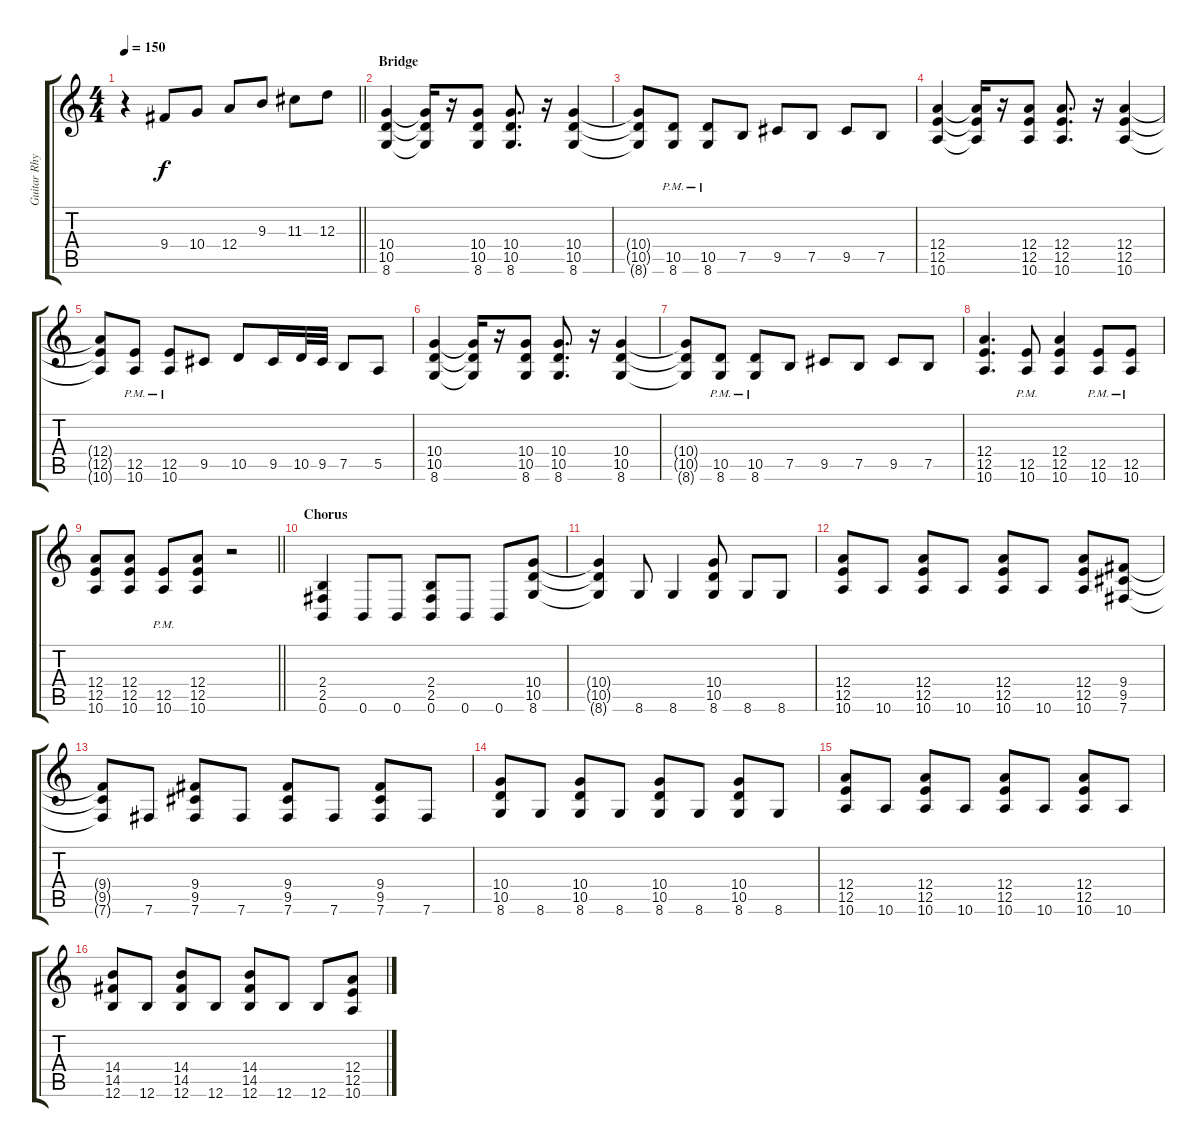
\track ("Guitar Rhytm" "Guitar Rhy") {instrument distortionguitar}
\staff {score tabs}
\tuning (B3 Gb3 D3 A2 E2 B1) {hide}
\ts (4 4)
\tempo 150
\clef g2
\barLineRight lightlight
\ks c
r.4{dy f} 9.4.8 10.4.8 12.4.8 9.3.8 11.3.8 12.3.8 |
\section ("" "Bridge")
(10.4 10.5 8.6).4 (10.4{t} 10.5{t} 8.6{t}).16 r.16 (10.4 10.5 8.6).8 (10.4 10.5 8.6).8{d} r.16 (10.4 10.5 8.6).4 |
(10.4{t} 10.5{t} 8.6{t}).8 (10.5{pm} 8.6{pm}).8 (10.5{pm} 8.6{pm}).8 7.5.8 9.5.8 7.5.8 9.5.8 7.5.8 |
(12.4 12.5 10.6).4 (12.4{t} 12.5{t} 10.6{t}).16 r.16 (12.4 12.5 10.6).8 (12.4 12.5 10.6).8{d} r.16 (12.4 12.5 10.6).4 |
(12.4{t} 12.5{t} 10.6{t}).8 (12.5{pm} 10.6{pm}).8 (12.5{pm} 10.6{pm}).8 9.5.8 10.5.8 9.5.16 10.5.32 9.5.32 7.5.8 5.5.8 |
(10.4 10.5 8.6).4 (10.4{t} 10.5{t} 8.6{t}).16 r.16 (10.4 10.5 8.6).8 (10.4 10.5 8.6).8{d} r.16 (10.4 10.5 8.6).4 |
(10.4{t} 10.5{t} 8.6{t}).8 (10.5{pm} 8.6{pm}).8 (10.5{pm} 8.6{pm}).8 7.5.8 9.5.8 7.5.8 9.5.8 7.5.8 |
(12.4 12.5 10.6).4{d} (12.5{pm} 10.6{pm}).8 (12.4 12.5 10.6).4 (12.5{pm} 10.6{pm}).8 (12.5{pm} 10.6{pm}).8 |
\barLineRight lightlight
(12.4 12.5 10.6).8 (12.4 12.5 10.6).8 (12.5{pm} 10.6{pm}).8 (12.4 12.5 10.6).8 r.2 |
\section ("" "Chorus")
(2.4 2.5 0.6).4 0.6.8 0.6.8 (2.4 2.5 0.6).8 0.6.8 0.6.8 (10.4 10.5 8.6).8 |
(10.4{t} 10.5{t} 8.6{t}).4 8.6.8 8.6.4 (10.4 10.5 8.6).8 8.6.8 8.6.8 |
(12.4 12.5 10.6).8 10.6.8 (12.4 12.5 10.6).8 10.6.8 (12.4 12.5 10.6).8 10.6.8 (12.4 12.5 10.6).8 (9.4 9.5 7.6).8 |
(9.4{t} 9.5{t} 7.6{t}).8 7.6.8 (9.4 9.5 7.6).8 7.6.8 (9.4 9.5 7.6).8 7.6.8 (9.4 9.5 7.6).8 7.6.8 |
(10.4 10.5 8.6).8 8.6.8 (10.4 10.5 8.6).8 8.6.8 (10.4 10.5 8.6).8 8.6.8 (10.4 10.5 8.6).8 8.6.8 |
(12.4 12.5 10.6).8 10.6.8 (12.4 12.5 10.6).8 10.6.8 (12.4 12.5 10.6).8 10.6.8 (12.4 12.5 10.6).8 10.6.8 |
(14.4 14.5 12.6).8 12.6.8 (14.4 14.5 12.6).8 12.6.8 (14.4 14.5 12.6).8 12.6.8 12.6.8 (12.4 12.5 10.6).8
